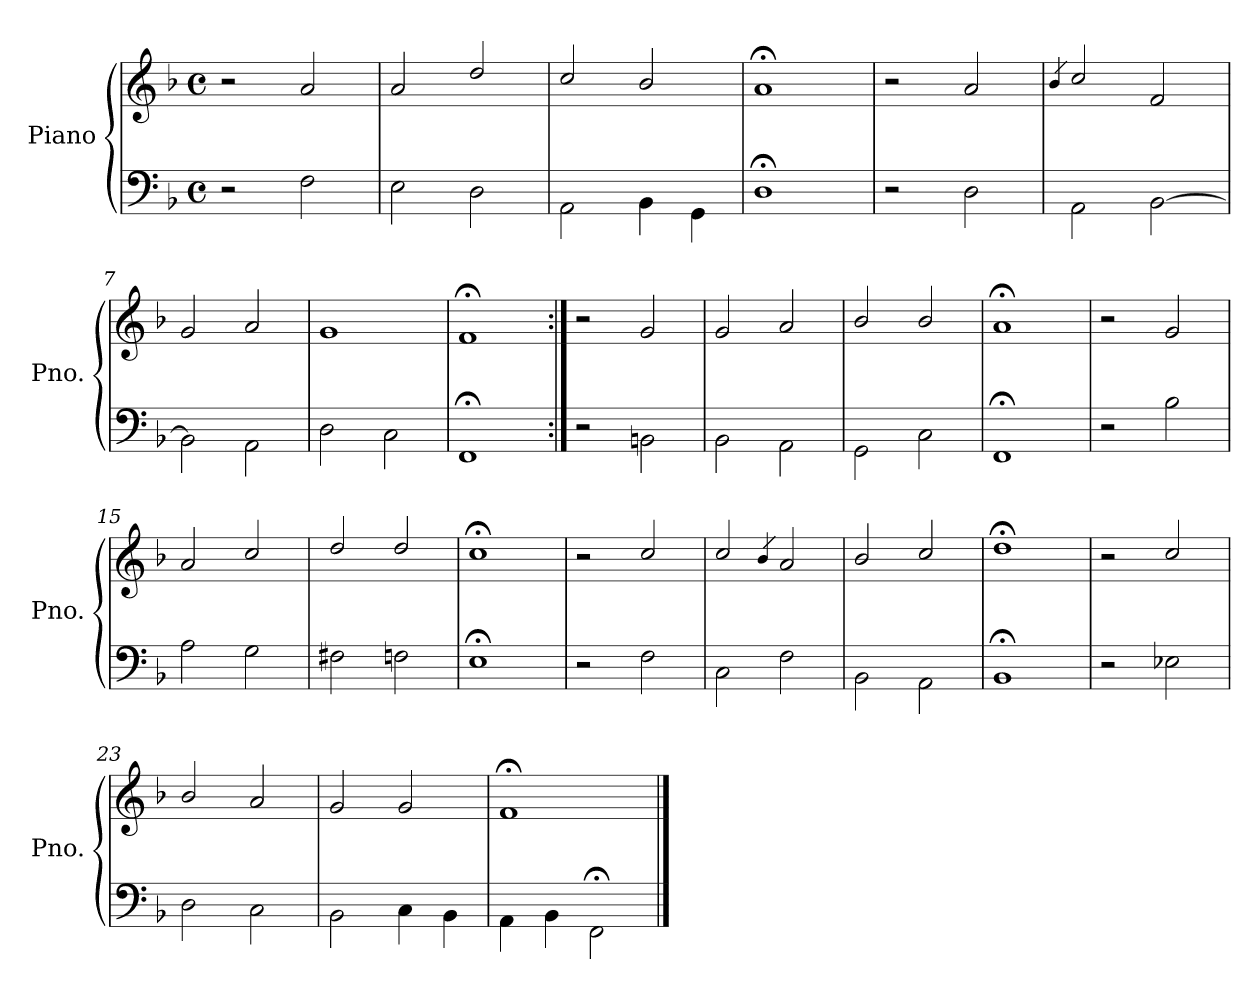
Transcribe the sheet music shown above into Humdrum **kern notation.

**kern	**kern
*part1	*part1
*staff2	*staff1
*I"Piano	*
*I'Pno.	*
*clefF4	*clefG2
*k[b-]	*k[b-]
*F:	*F:
*M4/4	*M4/4
*met(c)	*met(c)
=1	=1
2r	2r
2F\	2a/
=2	=2
2E\	2a/
2D\	2dd/
=3	=3
2AA\	2cc/
4BB-\	2b-/
4GG\	.
=4	=4
1D;	1a;<
=5	=5
2r	2r
2D\	2a/
=6	=6
.	4qb-/
2AA\	2cc/
[<2BB-\	2f/
=7	=7
2BB-\]	2g/
2AA\	2a/
=8	=8
2D\	1g
2C\	.
=9	=9
1FF;	1f;<
!!LO:PB:g=z
=10:|!	=10:|!
2r	2r
2BBn\	2g/
=11	=11
2BB-\	2g/
2AA\	2a/
=12	=12
2GG\	2b-/
2C\	2b-/
=13	=13
1FF;	1a;<
=14	=14
2r	2r
2B-\	2g/
=15	=15
2A\	2a/
2G\	2cc/
=16	=16
2F#X\	2dd/
2Fn\	2dd/
=17	=17
1E;	1cc;<
!!LO:LB:g=z
=18	=18
2r	2r
2F\	2cc/
=19	=19
2C\	2cc/
.	4qb-/
2F\	2a/
=20	=20
2BB-\	2b-/
2AA\	2cc/
=21	=21
1BB-;	1dd;<
=22	=22
2r	2r
2E-X\	2cc/
=23	=23
2D\	2b-/
2C\	2a/
=24	=24
2BB-\	2g/
4C\	2g/
4BB-\	.
=25	=25
4AA\	1f;<
4BB-\	.
2FF;\	.
==	==
*-	*-
